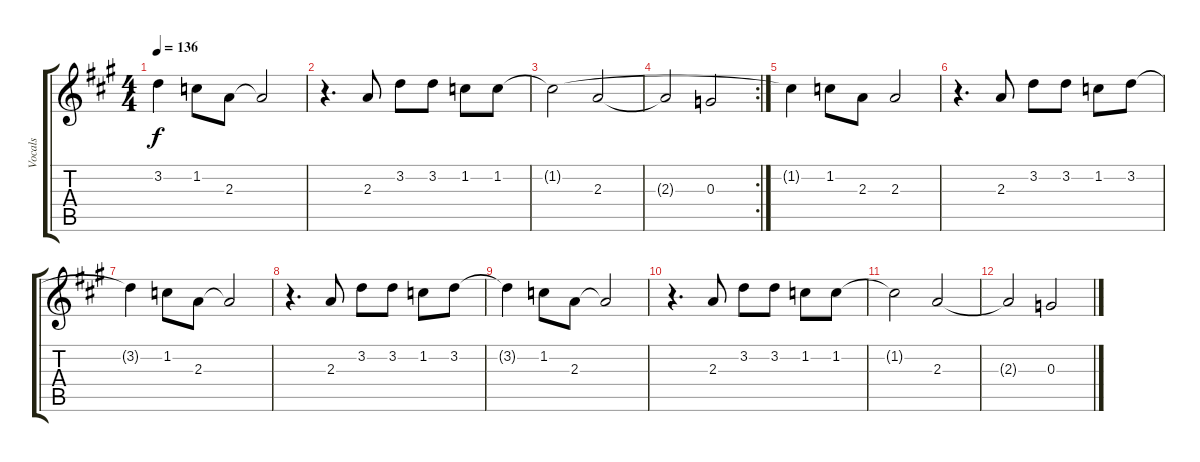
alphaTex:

\track ("Vocals" "Vocals") {instrument acousticguitarsteel}
\staff {score tabs}
\tuning (E4 B3 G3 D3 A2 E2) {hide}
\ts (4 4)
\tempo 136
\clef g2
\ks a
3.2{t}.4{dy f} 1.2.8 2.3.8 2.3{t}.2 |
r.4{d} 2.3.8 3.2.8 3.2.8 1.2.8 1.2.8 |
1.2{t}.2 2.3.2 |
\rc 2
2.3{t}.2 0.3.2 |
1.2{t}.4 1.2.8 2.3.8 2.3.2 |
r.4{d} 2.3.8 3.2.8 3.2.8 1.2.8 3.2.8 |
3.2{t}.4 1.2.8 2.3.8 2.3{t}.2 |
r.4{d} 2.3.8 3.2.8 3.2.8 1.2.8 3.2.8 |
3.2{t}.4 1.2.8 2.3.8 2.3{t}.2 |
r.4{d} 2.3.8 3.2.8 3.2.8 1.2.8 1.2.8 |
1.2{t}.2 2.3.2 |
2.3{t}.2 0.3.2
